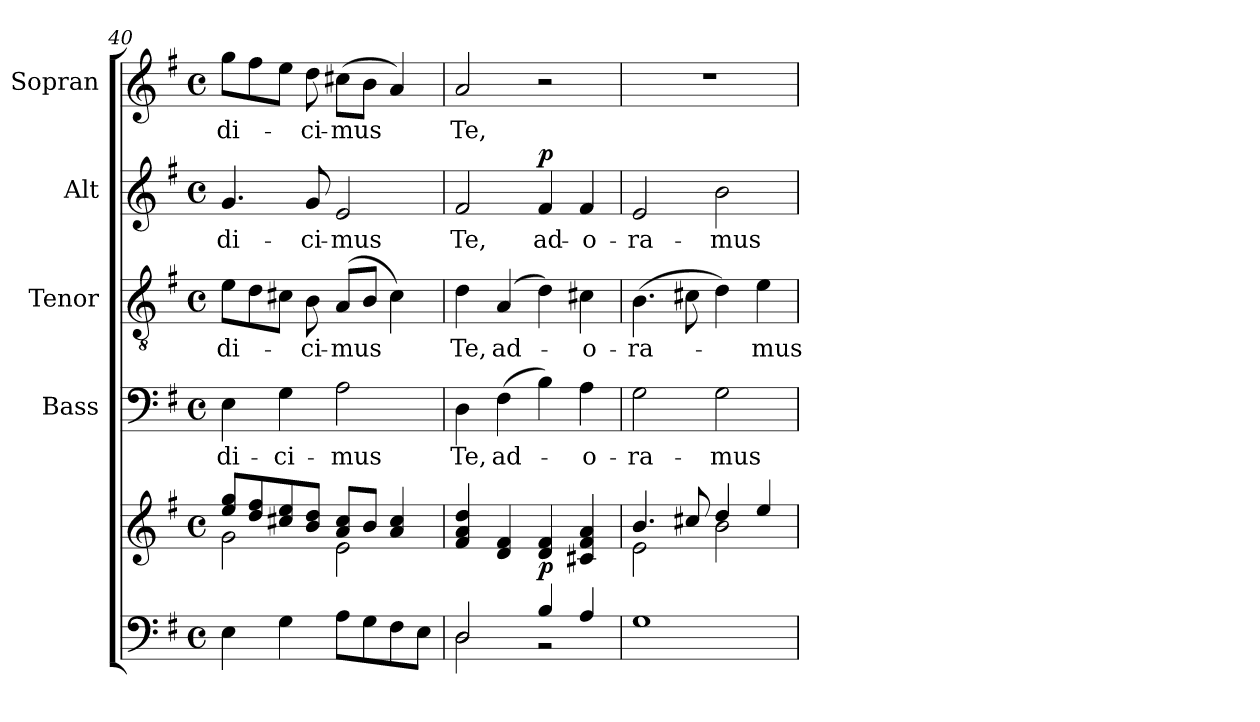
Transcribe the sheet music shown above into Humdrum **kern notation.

**kern	**kern	**dynam	**kern	**text	**kern	**text	**kern	**text	**dynam	**kern	**text
*part5	*part5	*part5	*part4	*part4	*part3	*part3	*part2	*part2	*part2	*part1	*part1
*staff6	*staff5	*staff5/6	*staff4	*staff4	*staff3	*staff3	*staff2	*staff2	*staff2	*staff1	*staff1
*	*	*	*I"Bass	*	*I"Tenor	*	*I"Alt	*	*	*I"Sopran	*
*	*	*	*I'B.	*	*I'T.	*	*I'A.	*	*	*I'S.	*
*clefF4	*clefG2	*	*clefF4	*	*clefGv2	*	*clefG2	*	*	*clefG2	*
*k[f#]	*k[f#]	*	*k[f#]	*	*k[f#]	*	*k[f#]	*	*	*k[f#]	*
*G:	*G:	*	*G:	*	*G:	*	*G:	*	*	*G:	*
*M4/4	*M4/4	*	*M4/4	*	*M4/4	*	*M4/4	*	*	*M4/4	*
*met(c)	*met(c)	*	*met(c)	*	*met(c)	*	*met(c)	*	*	*met(c)	*
=40	=40	=40	=40	=40	=40	=40	=40	=40	=40	=40	=40
*	*^	*	*	*	*	*	*	*	*	*	*
!	!	!	!	!	!LO:LY:b	!	!LO:LY:b	!	!LO:LY:b	!	!	!LO:LY:b
4E\	8ee/ 8gg/L	2g\	.	4E\	-di-	8e\L	-di-	4.g/	-di-	.	8gg\L	-di-
.	8dd/ 8ff#/	.	.	.	.	8d\	.	.	.	.	8ff#\	.
!	!	!	!	!	!LO:LY:b	!	!	!	!	!	!	!
4G\	8cc#X/ 8ee/	.	.	4G\	-ci-	8c#X\J	.	.	.	.	8ee\J	.
!	!	!	!	!	!	!	!LO:LY:b	!	!LO:LY:b	!	!	!LO:LY:b
.	8b/ 8dd/J	.	.	.	.	8B\	-ci-	8g/	-ci-	.	8dd\	-ci-
!	!	!	!	!	!LO:LY:b	!	!LO:LY:b	!	!LO:LY:b	!	!	!LO:LY:b
8A\L	8a/ 8cc#/L	2e\	.	2A\	-mus	(>8A/L	-mus	2e/	-mus	.	(>8cc#X\L	-mus
8G\	8b/J	.	.	.	.	8B/J	.	.	.	.	8b\J	.
8F#\	4a/ 4cc#/	.	.	.	.	4c#\)	.	.	.	.	4a/)	.
8E\J	.	.	.	.	.	.	.	.	.	.	.	.
*	*v	*v	*	*	*	*	*	*	*	*	*	*
=41	=41	=41	=41	=41	=41	=41	=41	=41	=41	=41	=41
*^	*	*	*	*	*	*	*	*	*	*	*
!	!	!	!	!	!LO:LY:b	!	!LO:LY:b	!	!LO:LY:b	!	!	!LO:LY:b
2D/	2D\	4f#/ 4a/ 4dd/	.	4D\	Te,	4d\	Te,	2f#/	Te,	.	2a/	Te,
!	!	!	!	!	!LO:LY:b	!	!LO:LY:b	!	!	!	!	!
.	.	4d/ 4f#/	.	(>4F#\	ad-	(4A/	ad-	.	.	.	.	.
!	!	!	!LO:DY:b	!	!	!	!	!	!LO:LY:b	!LO:DY:a	!	!
4B/	2r	4d/ 4f#/	p	4B\)	.	4d\)	.	4f#/	ad-	p	2r	.
!	!	!	!	!	!LO:LY:b	!	!LO:LY:b	!	!LO:LY:b	!	!	!
4A/	.	4c#X/ 4f#/ 4a/	.	4A\	-o-	4c#X\	-o-	4f#/	-o-	.	.	.
*v	*v	*	*	*	*	*	*	*	*	*	*	*
!!LO:LB:g=z
=42	=42	=42	=42	=42	=42	=42	=42	=42	=42	=42	=42
*	*^	*	*	*	*	*	*	*	*	*	*
!	!	!	!	!	!LO:LY:b	!	!LO:LY:b	!	!LO:LY:b	!	!	!
1G	4.b/	2e\	.	2G\	-ra-	(>4.B\	-ra-	2e/	-ra-	.	1r	.
.	8cc#X/	.	.	.	.	8c#X\	.	.	.	.	.	.
!	!	!	!	!	!LO:LY:b	!	!	!	!LO:LY:b	!	!	!
.	4dd/	2b\	.	2G\	-mus	4d\)	.	2b\	-mus	.	.	.
!	!	!	!	!	!	!	!LO:LY:b	!	!	!	!	!
.	4ee/	.	.	.	.	4e\	-mus	.	.	.	.	.
*	*v	*v	*	*	*	*	*	*	*	*	*	*
=	=	=	=	=	=	=	=	=	=	=	=
*-	*-	*-	*-	*-	*-	*-	*-	*-	*-	*-	*-
